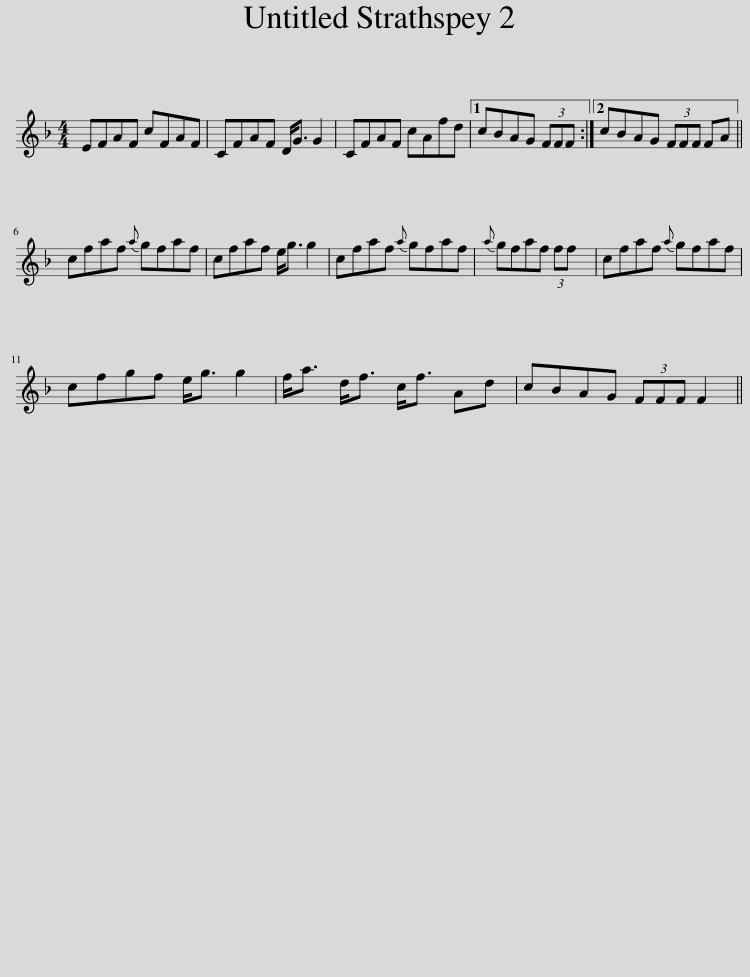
X:1
L:1/8
M:4/4
I:linebreak $
K:F
V:1 treble
V:1
 EFAF cFAF | CFAF D<G G2 | CFAF cAfd |1 cBAG (3FFF :|2 cBAG (3FFF FA ||$ %5
 cfaf{a} gfaf | cfaf e<g g2 | cfaf{a} gfaf |{a} gfaf (3:2:2ff x/24 | cfaf{a} gfaf |$ %10
 cfgf e<g g2 | f<a d<f c<f Ad | cBAG (3FFF F2 || %13
